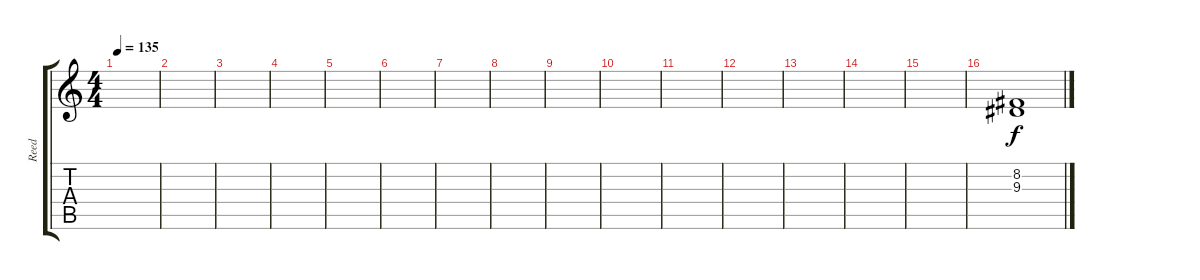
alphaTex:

\track ("Reed" "Reed") {instrument flute}
\staff {score tabs}
\tuning (Eb4 Bb3 Gb3 Db3 Ab2 Eb2) {hide}
\ts (4 4)
\tempo 135
\clef g2
\ks c
|
|
|
|
|
|
|
|
|
|
|
|
|
|
|
(8.2 9.3).1{volume 13 instrument voiceoohs}
